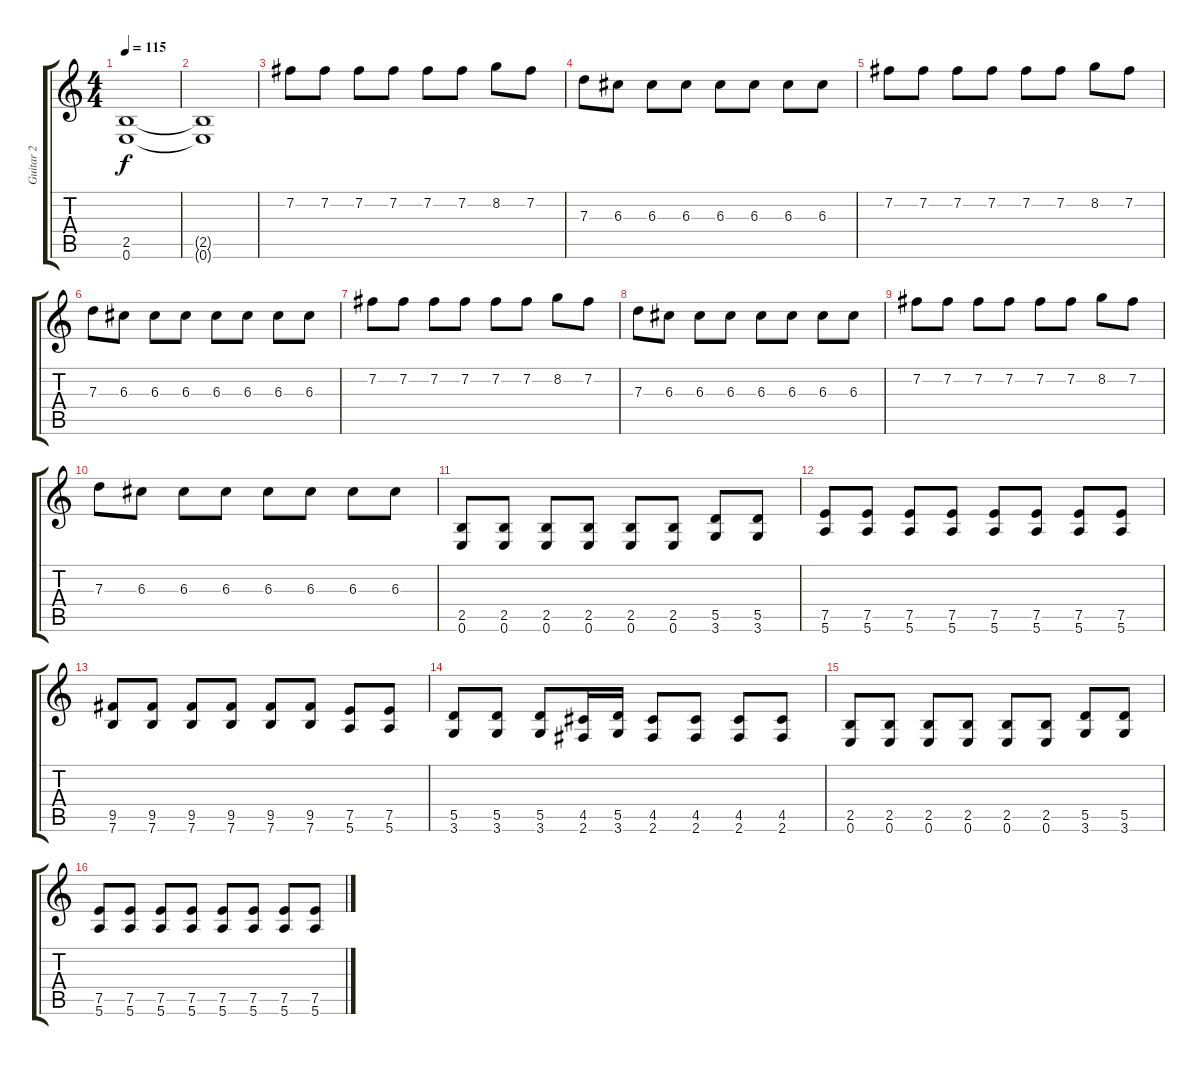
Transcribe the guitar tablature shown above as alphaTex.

\track ("Guitar 2" "Guitar 2") {instrument distortionguitar}
\staff {score tabs}
\tuning (E4 B3 G3 D3 A2 E2) {hide}
\ts (4 4)
\tempo 115
\clef g2
\ks c
(2.5{t} 0.6{t}).1{dy f} |
(2.5{t} 0.6{t}).1 |
7.2.8 7.2.8 7.2.8 7.2.8 7.2.8 7.2.8 8.2.8 7.2.8 |
7.3.8 6.3.8 6.3.8 6.3.8 6.3.8 6.3.8 6.3.8 6.3.8 |
7.2.8 7.2.8 7.2.8 7.2.8 7.2.8 7.2.8 8.2.8 7.2.8 |
7.3.8 6.3.8 6.3.8 6.3.8 6.3.8 6.3.8 6.3.8 6.3.8 |
7.2.8 7.2.8 7.2.8 7.2.8 7.2.8 7.2.8 8.2.8 7.2.8 |
7.3.8 6.3.8 6.3.8 6.3.8 6.3.8 6.3.8 6.3.8 6.3.8 |
7.2.8 7.2.8 7.2.8 7.2.8 7.2.8 7.2.8 8.2.8 7.2.8 |
7.3.8 6.3.8 6.3.8 6.3.8 6.3.8 6.3.8 6.3.8 6.3.8 |
(2.5 0.6).8 (2.5 0.6).8 (2.5 0.6).8 (2.5 0.6).8 (2.5 0.6).8 (2.5 0.6).8 (5.5 3.6).8 (5.5 3.6).8 |
(7.5 5.6).8 (7.5 5.6).8 (7.5 5.6).8 (7.5 5.6).8 (7.5 5.6).8 (7.5 5.6).8 (7.5 5.6).8 (7.5 5.6).8 |
(9.5 7.6).8 (9.5 7.6).8 (9.5 7.6).8 (9.5 7.6).8 (9.5 7.6).8 (9.5 7.6).8 (7.5 5.6).8 (7.5 5.6).8 |
(5.5 3.6).8 (5.5 3.6).8 (5.5 3.6).8 (4.5 2.6).16 (5.5 3.6).16 (4.5 2.6).8 (4.5 2.6).8 (4.5 2.6).8 (4.5 2.6).8 |
(2.5 0.6).8 (2.5 0.6).8 (2.5 0.6).8 (2.5 0.6).8 (2.5 0.6).8 (2.5 0.6).8 (5.5 3.6).8 (5.5 3.6).8 |
(7.5 5.6).8 (7.5 5.6).8 (7.5 5.6).8 (7.5 5.6).8 (7.5 5.6).8 (7.5 5.6).8 (7.5 5.6).8 (7.5 5.6).8
